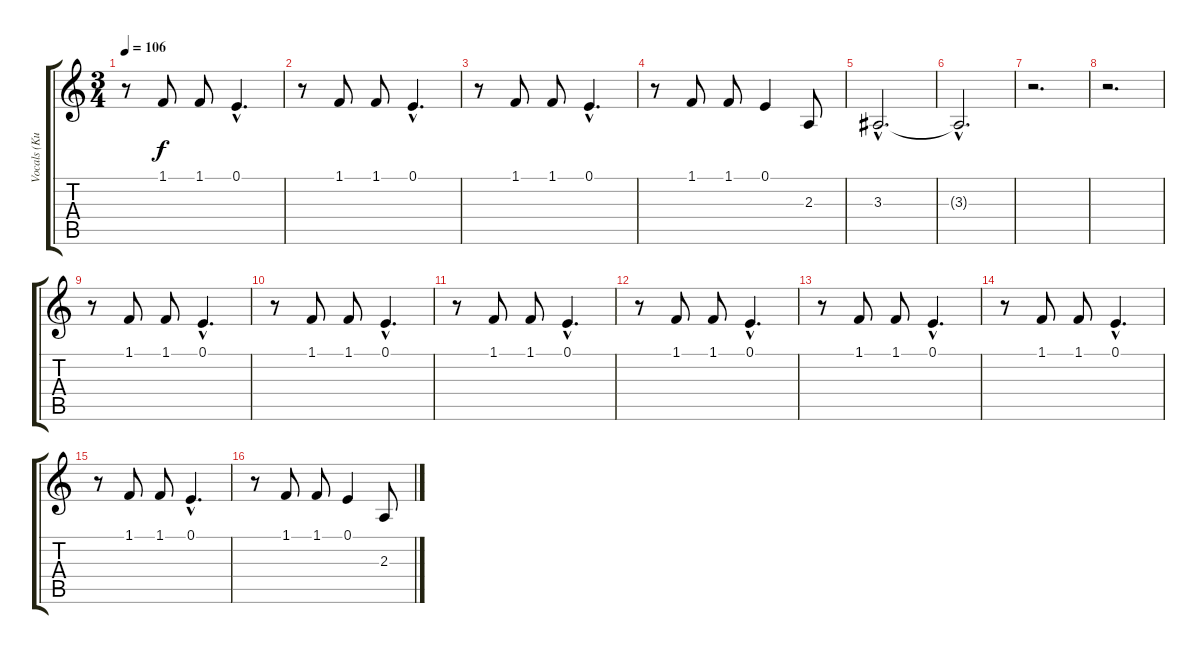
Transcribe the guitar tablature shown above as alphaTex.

\track ("Vocals (Kurt)" "Vocals (Ku") {instrument brightacousticpiano}
\staff {score tabs}
\tuning (E4 B3 G3 D3 A2 E2) {hide}
\ts (3 4)
\tempo 106
\clef g2
\ks c
r.8{dy f} 1.1.8 1.1.8 0.1{hac}.4{d} |
r.8 1.1.8 1.1.8 0.1{hac}.4{d} |
r.8 1.1.8 1.1.8 0.1{hac}.4{d} |
r.8 1.1.8 1.1.8 0.1.4 2.3.8 |
3.3{hac}.2{d} |
3.3{hac t}.2{d} |
r.2{d} |
r.2{d} |
r.8 1.1.8 1.1.8 0.1{hac}.4{d} |
r.8 1.1.8 1.1.8 0.1{hac}.4{d} |
r.8 1.1.8 1.1.8 0.1{hac}.4{d} |
r.8 1.1.8 1.1.8 0.1{hac}.4{d} |
r.8 1.1.8 1.1.8 0.1{hac}.4{d} |
r.8 1.1.8 1.1.8 0.1{hac}.4{d} |
r.8 1.1.8 1.1.8 0.1{hac}.4{d} |
r.8 1.1.8 1.1.8 0.1.4 2.3.8
